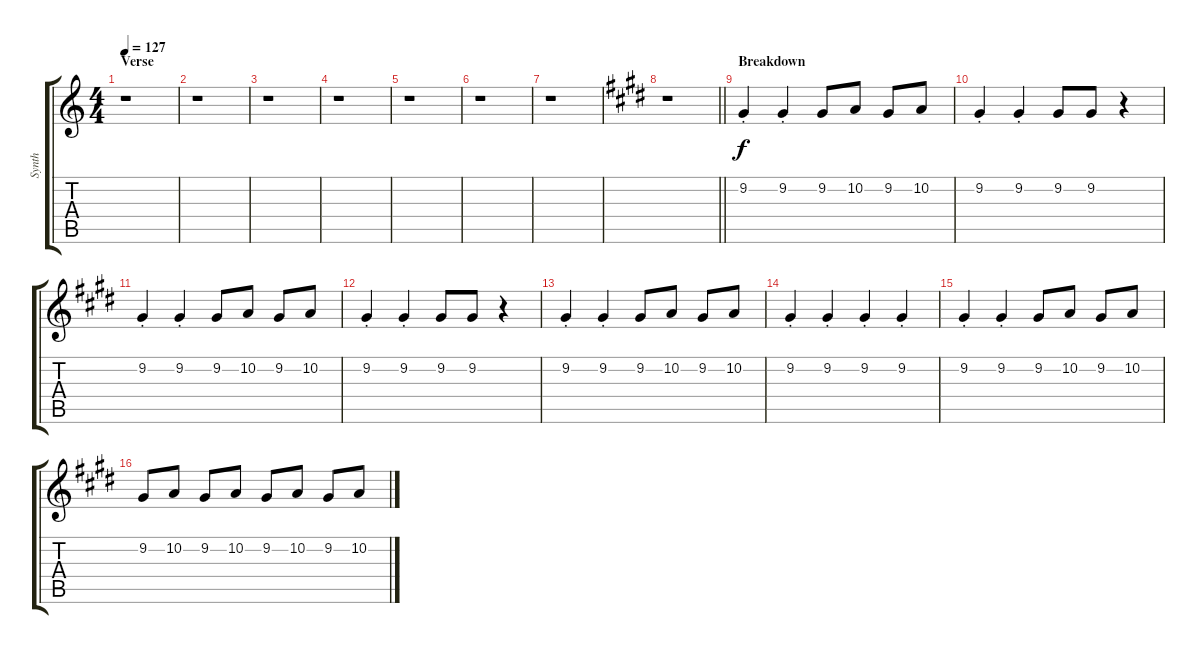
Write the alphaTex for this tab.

\track ("Synth" "Synth") {instrument lead1square}
\staff {score tabs}
\tuning (E4 B3 G3 D3 A2 E2) {hide}
\ts (4 4)
\section ("" "Verse")
\tempo 127
\clef g2
\ks c
r.1{dy f} |
r.1 |
r.1 |
r.1 |
r.1 |
r.1 |
r.1 |
\barLineRight lightlight
\ks e
r.1 |
\section ("" "Breakdown")
9.2{st}.4 9.2{st}.4 9.2.8 10.2.8 9.2.8 10.2.8 |
9.2{st}.4 9.2{st}.4 9.2.8 9.2.8 r.4 |
9.2{st}.4 9.2{st}.4 9.2.8 10.2.8 9.2.8 10.2.8 |
9.2{st}.4 9.2{st}.4 9.2.8 9.2.8 r.4 |
9.2{st}.4 9.2{st}.4 9.2.8 10.2.8 9.2.8 10.2.8 |
9.2{st}.4 9.2{st}.4 9.2{st}.4 9.2{st}.4 |
9.2{st}.4 9.2{st}.4 9.2.8 10.2.8 9.2.8 10.2.8 |
9.2.8 10.2.8 9.2.8 10.2.8 9.2.8 10.2.8 9.2.8 10.2.8
